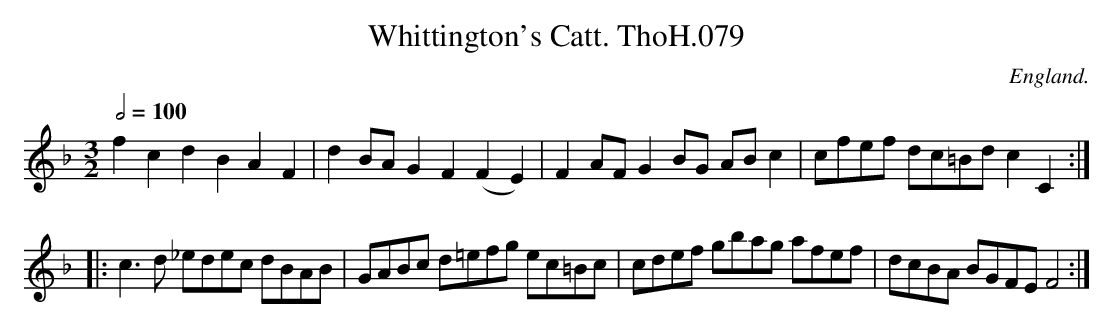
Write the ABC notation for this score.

X:1
T:Whittington's Catt. ThoH.079
Q:1/2=100
M:3/2
L:1/8
O:England.
K:F
f2c2d2B2A2F2|d2BAG2F2(F2E2)|F2AFG2BG ABc2|cfef dc=Bdc2C2:|
|:c3d _edec dBAB|GABc d=efg ec=Bc|cdef gbag afef|dcBA BGFEF4:|
